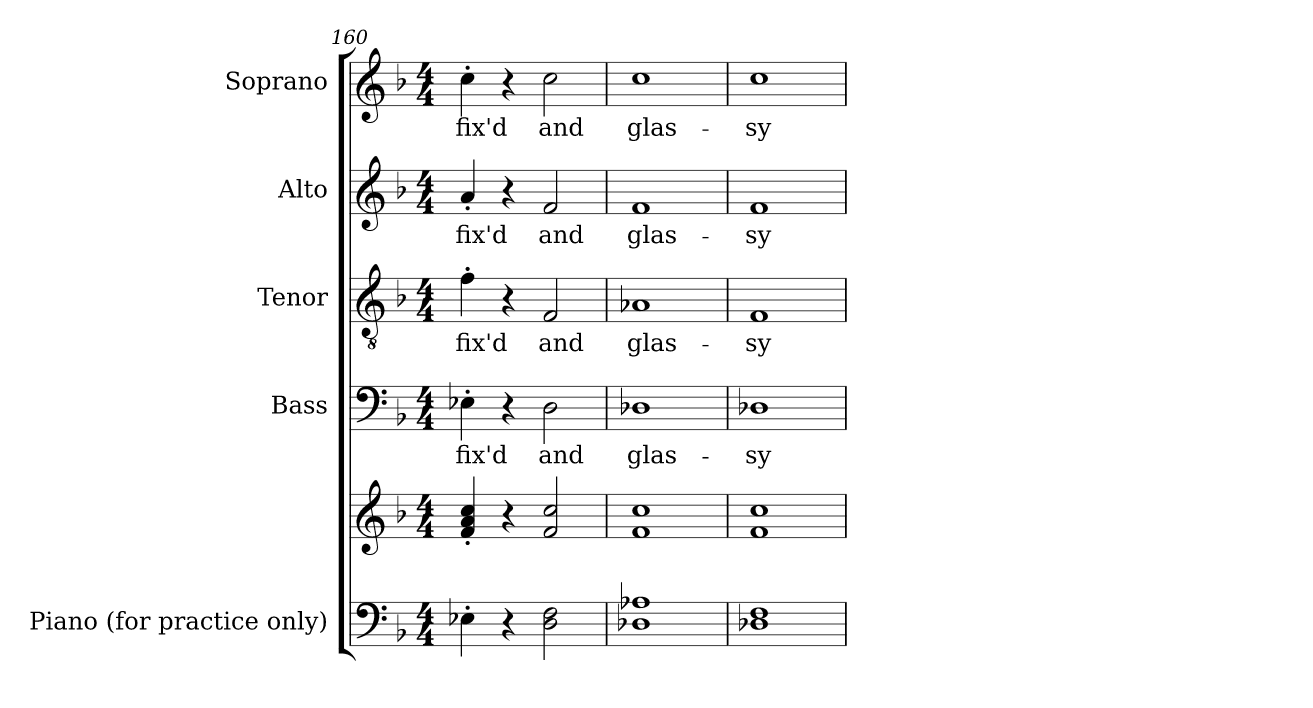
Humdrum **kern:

**kern	**kern	**kern	**text	**kern	**text	**kern	**text	**kern	**text
*part5	*part5	*part4	*part4	*part3	*part3	*part2	*part2	*part1	*part1
*staff6	*staff5	*staff4	*staff4	*staff3	*staff3	*staff2	*staff2	*staff1	*staff1
*I"Piano (for  practice only)	*	*I"Bass	*	*I"Tenor	*	*I"Alto	*	*I"Soprano	*
*I'Pno.	*	*I'B.	*	*I'T.	*	*I'A.	*	*I'S.	*
*clefF4	*clefG2	*clefF4	*	*clefGv2	*	*clefG2	*	*clefG2	*
*	*	*	*	*ITrd7c12	*	*	*	*	*
*k[b-]	*k[b-]	*k[b-]	*	*k[b-]	*	*k[b-]	*	*k[b-]	*
*F:	*F:	*F:	*	*F:	*	*F:	*	*F:	*
*M4/4	*M4/4	*M4/4	*	*M4/4	*	*M4/4	*	*M4/4	*
=160	=160	=160	=160	=160	=160	=160	=160	=160	=160
!	!	!	!LO:LY:b:color=#000000	!	!	!	!	!	!
!	!	!	!	!	!LO:LY:b:color=#000000	!	!	!	!
!	!	!	!	!	!	!	!LO:LY:b:color=#000000	!	!
!	!	!	!	!	!	!	!	!	!LO:LY:b:color=#000000
4E-X'i\	4fi/' 4ai' 4cci'	4E-X'i\	fix'd	4F'i\	fix'd	4a'i/	fix'd	4cc'i\	fix'd
4r	4r	4r	.	4r	.	4r	.	4r	.
!	!	!	!LO:LY:b:color=#000000	!	!	!	!	!	!
!	!	!	!	!	!LO:LY:b:color=#000000	!	!	!	!
!	!	!	!	!	!	!	!LO:LY:b:color=#000000	!	!
!	!	!	!	!	!	!	!	!	!LO:LY:b:color=#000000
2Di\ 2Fi	2fi/ 2cci	2Di\	and	2FFi/	and	2fi/	and	2cci\	and
!!LO:PB:g=z
=161	=161	=161	=161	=161	=161	=161	=161	=161	=161
!	!	!	!LO:LY:b:color=#000000	!	!	!	!	!	!
!	!	!	!	!	!LO:LY:b:color=#000000	!	!	!	!
!	!	!	!	!	!	!	!LO:LY:b:color=#000000	!	!
!	!	!	!	!	!	!	!	!	!LO:LY:b:color=#000000
1D-Xi 1A-Xi	1fi 1cci	1D-Xi	glas-	1AA-Xi	glas-	1fi	glas-	1cci	glas-
=162	=162	=162	=162	=162	=162	=162	=162	=162	=162
*^	*	*	*	*	*	*	*	*	*
!	!	!	!	!LO:LY:b:color=#000000	!	!	!	!	!	!
!	!	!	!	!	!	!LO:LY:b:color=#000000	!	!	!	!
!	!	!	!	!	!	!	!	!LO:LY:b:color=#000000	!	!
!	!	!	!	!	!	!	!	!	!	!LO:LY:b:color=#000000
1Fi	1D-Xi	1fi 1cci	1D-Xi	-sy	1FFi	-sy	1fi	-sy	1cci	-sy
*v	*v	*	*	*	*	*	*	*	*	*
=	=	=	=	=	=	=	=	=	=
*-	*-	*-	*-	*-	*-	*-	*-	*-	*-
